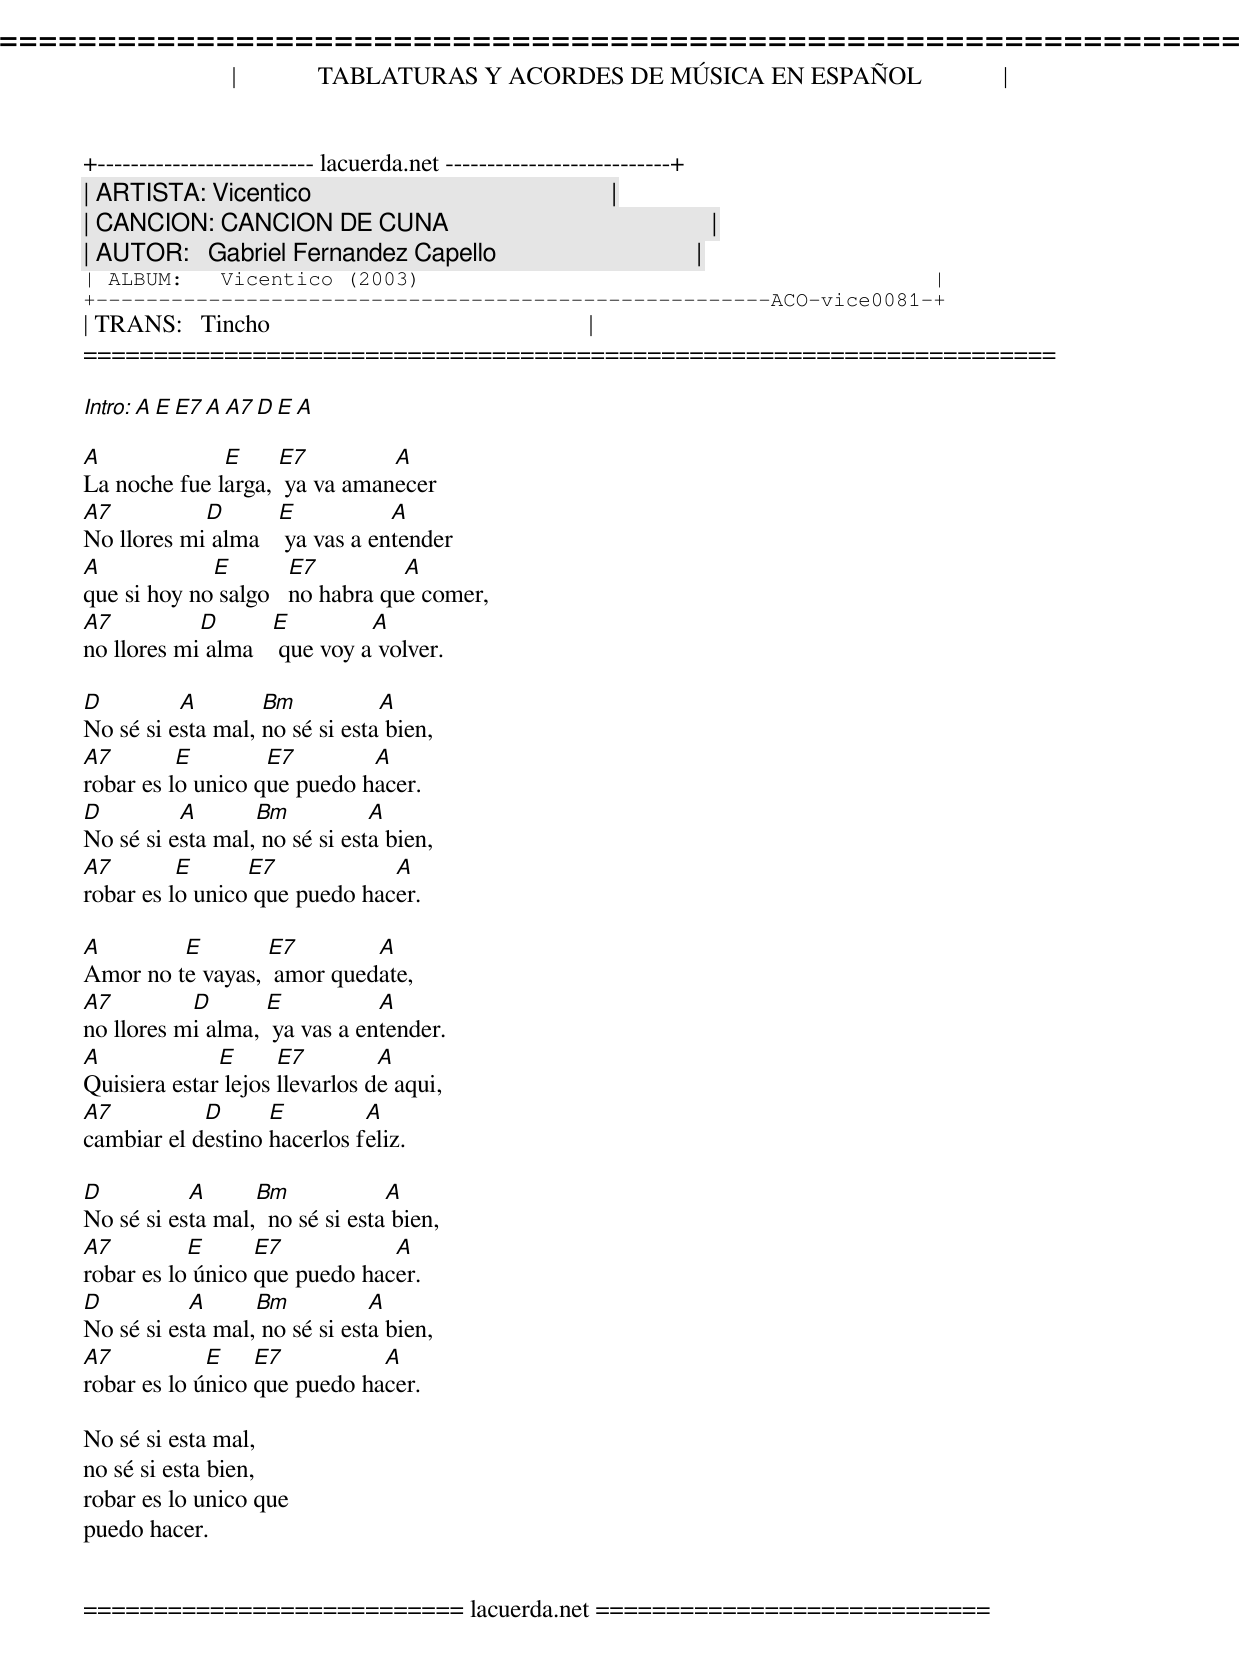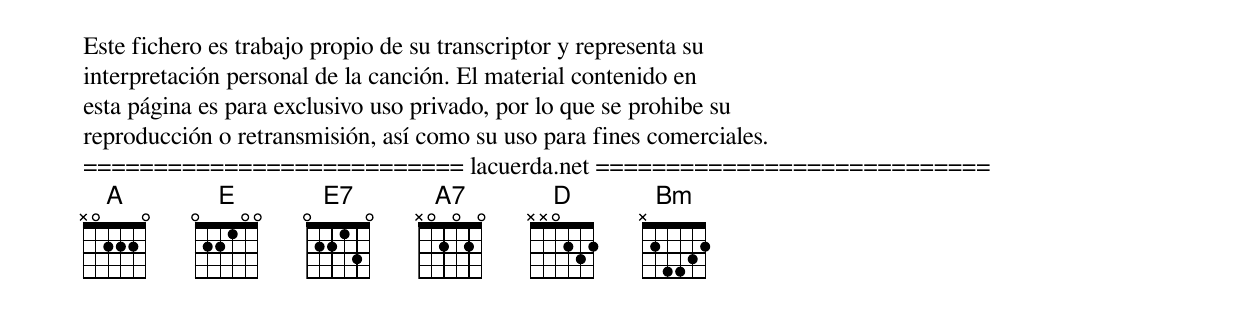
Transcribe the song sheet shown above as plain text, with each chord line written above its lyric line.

=====================================================================
|             TABLATURAS Y ACORDES DE MÚSICA EN ESPAÑOL             |
+-------------------------- lacuerda.net ---------------------------+
| ARTISTA: Vicentico                                                |
| CANCION: CANCION DE CUNA                                          |
| AUTOR:   Gabriel Fernandez Capello                                |
| ALBUM:   Vicentico (2003)                                         |
+------------------------------------------------------ACO-vice0081-+
| TRANS:   Tincho                                                   |
=====================================================================

Intro: A  E  E7  A  A7 D  E  A

A             E     E7         A
La noche fue larga,  ya va amanecer
A7          D       E           A
No llores mi alma    ya vas a entender
A            E        E7         A
que si hoy no salgo   no habra que comer,
A7          D       E         A
no llores mi alma    que voy a volver.

D         A        Bm           A
No sé si esta mal, no sé si esta bien,
A7        E        E7        A
robar es lo unico que puedo hacer.
D         A       Bm           A
No sé si esta mal, no sé si esta bien,
A7        E      E7            A
robar es lo unico que puedo hacer.

A        E        E7        A
Amor no te vayas,  amor quedate,
A7         D       E           A
no llores mi alma,  ya vas a entender.
A             E      E7         A
Quisiera estar lejos llevarlos de aqui,
A7          D      E         A
cambiar el destino hacerlos feliz.

D          A      Bm             A
No sé si esta mal,  no sé si esta bien,
A7         E      E7           A
robar es lo único que puedo hacer.
D          A      Bm           A
No sé si esta mal, no sé si esta bien,
A7           E    E7          A
robar es lo único que puedo hacer.

No sé si esta mal,
no sé si esta bien,
robar es lo unico que
puedo hacer.


=========================== lacuerda.net ============================
Este fichero es trabajo propio de su transcriptor y representa su
interpretación personal de la canción. El material contenido en
esta página es para exclusivo uso privado, por lo que se prohibe su
reproducción o retransmisión, así como su uso para fines comerciales.
=========================== lacuerda.net ============================
